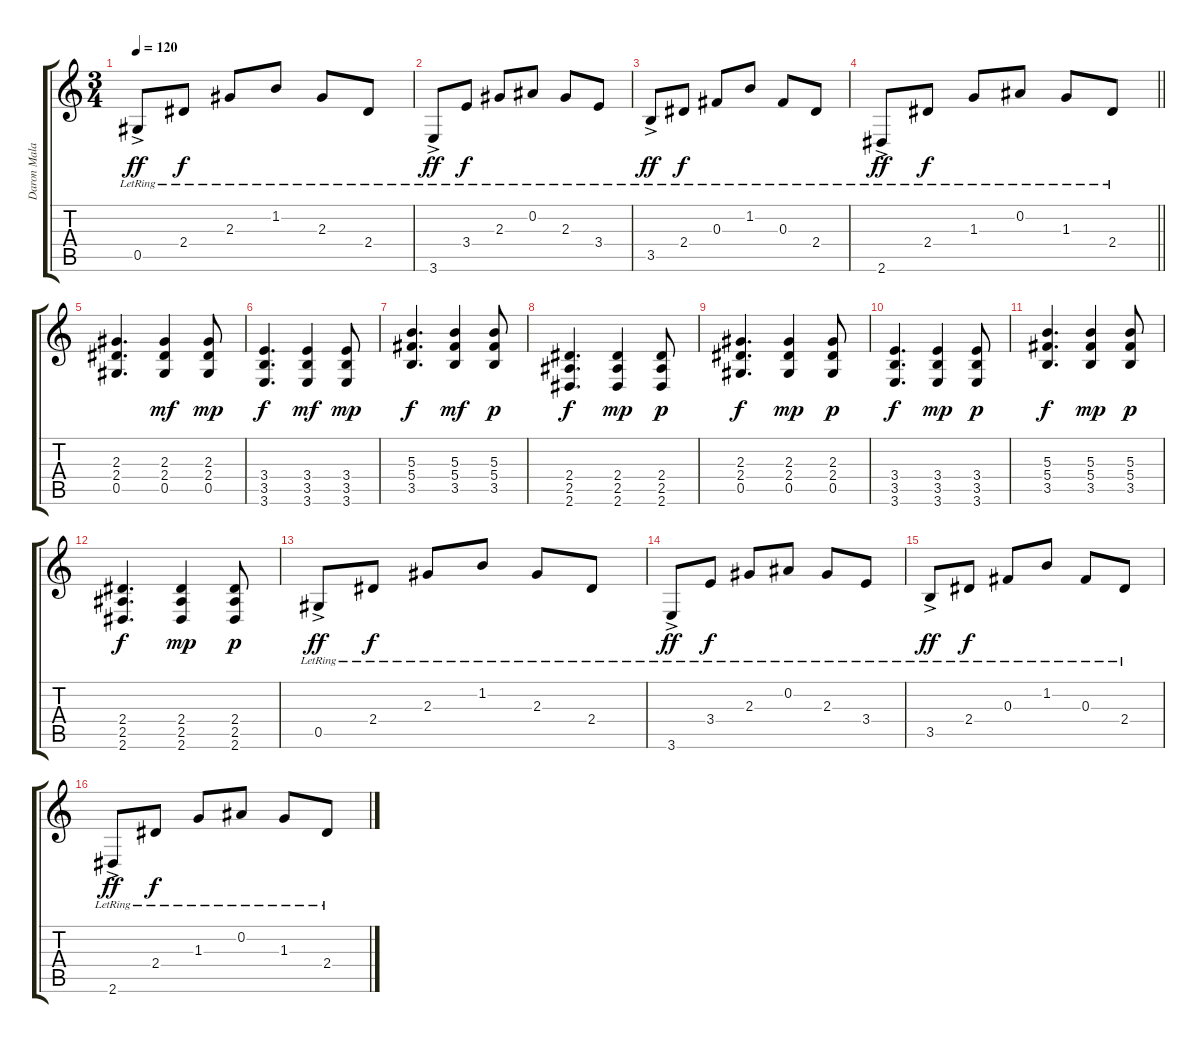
\track ("Daron Malakian" "Daron Mala") {instrument electricguitarclean}
\staff {score tabs}
\tuning (Eb4 Bb3 Gb3 Db3 Ab2 Db2) {hide}
\ts (3 4)
\tempo 120
\clef g2
\ks c
0.5{ac lr}.8{dy ff} 2.4{lr}.8{dy f} 2.3{lr}.8 1.2{lr}.8 2.3{lr}.8 2.4{lr}.8 |
3.6{ac lr}.8{dy ff} 3.4{lr}.8{dy f} 2.3{lr}.8 0.2{lr}.8 2.3{lr}.8 3.4{lr}.8 |
3.5{ac lr}.8{dy ff} 2.4{lr}.8{dy f} 0.3{lr}.8 1.2{lr}.8 0.3{lr}.8 2.4{lr}.8 |
\barLineRight lightlight
2.6{ac lr}.8{dy ff} 2.4{lr}.8{dy f} 1.3{lr}.8 0.2{lr}.8 1.3{lr}.8 2.4{lr}.8 |
(2.3 2.4 0.5).4{d instrument distortionguitar} (2.3 2.4 0.5).4{dy mf} (2.3 2.4 0.5).8{dy mp beam Up} |
(3.4 3.5 3.6).4{d dy f} (3.4 3.5 3.6).4{dy mf} (3.4 3.5 3.6).8{dy mp} |
(5.3 5.4 3.5).4{d dy f} (5.3 5.4 3.5).4{dy mf} (5.3 5.4 3.5).8{dy p} |
(2.4 2.5 2.6).4{d dy f} (2.4 2.5 2.6).4{dy mp} (2.4 2.5 2.6).8{dy p} |
(2.3 2.4 0.5).4{d dy f} (2.3 2.4 0.5).4{dy mp} (2.3 2.4 0.5).8{dy p} |
(3.4 3.5 3.6).4{d dy f} (3.4 3.5 3.6).4{dy mp} (3.4 3.5 3.6).8{dy p} |
(5.3 5.4 3.5).4{d dy f} (5.3 5.4 3.5).4{dy mp} (5.3 5.4 3.5).8{dy p} |
(2.4 2.5 2.6).4{d dy f} (2.4 2.5 2.6).4{dy mp} (2.4 2.5 2.6).8{dy p} |
0.5{ac lr}.8{dy ff instrument electricguitarclean} 2.4{lr}.8{dy f} 2.3{lr}.8 1.2{lr}.8 2.3{lr}.8 2.4{lr}.8 |
3.6{ac lr}.8{dy ff} 3.4{lr}.8{dy f} 2.3{lr}.8 0.2{lr}.8 2.3{lr}.8 3.4{lr}.8 |
3.5{ac lr}.8{dy ff} 2.4{lr}.8{dy f} 0.3{lr}.8 1.2{lr}.8 0.3{lr}.8 2.4{lr}.8 |
2.6{ac lr}.8{dy ff} 2.4{lr}.8{dy f} 1.3{lr}.8 0.2{lr}.8 1.3{lr}.8 2.4{lr}.8
